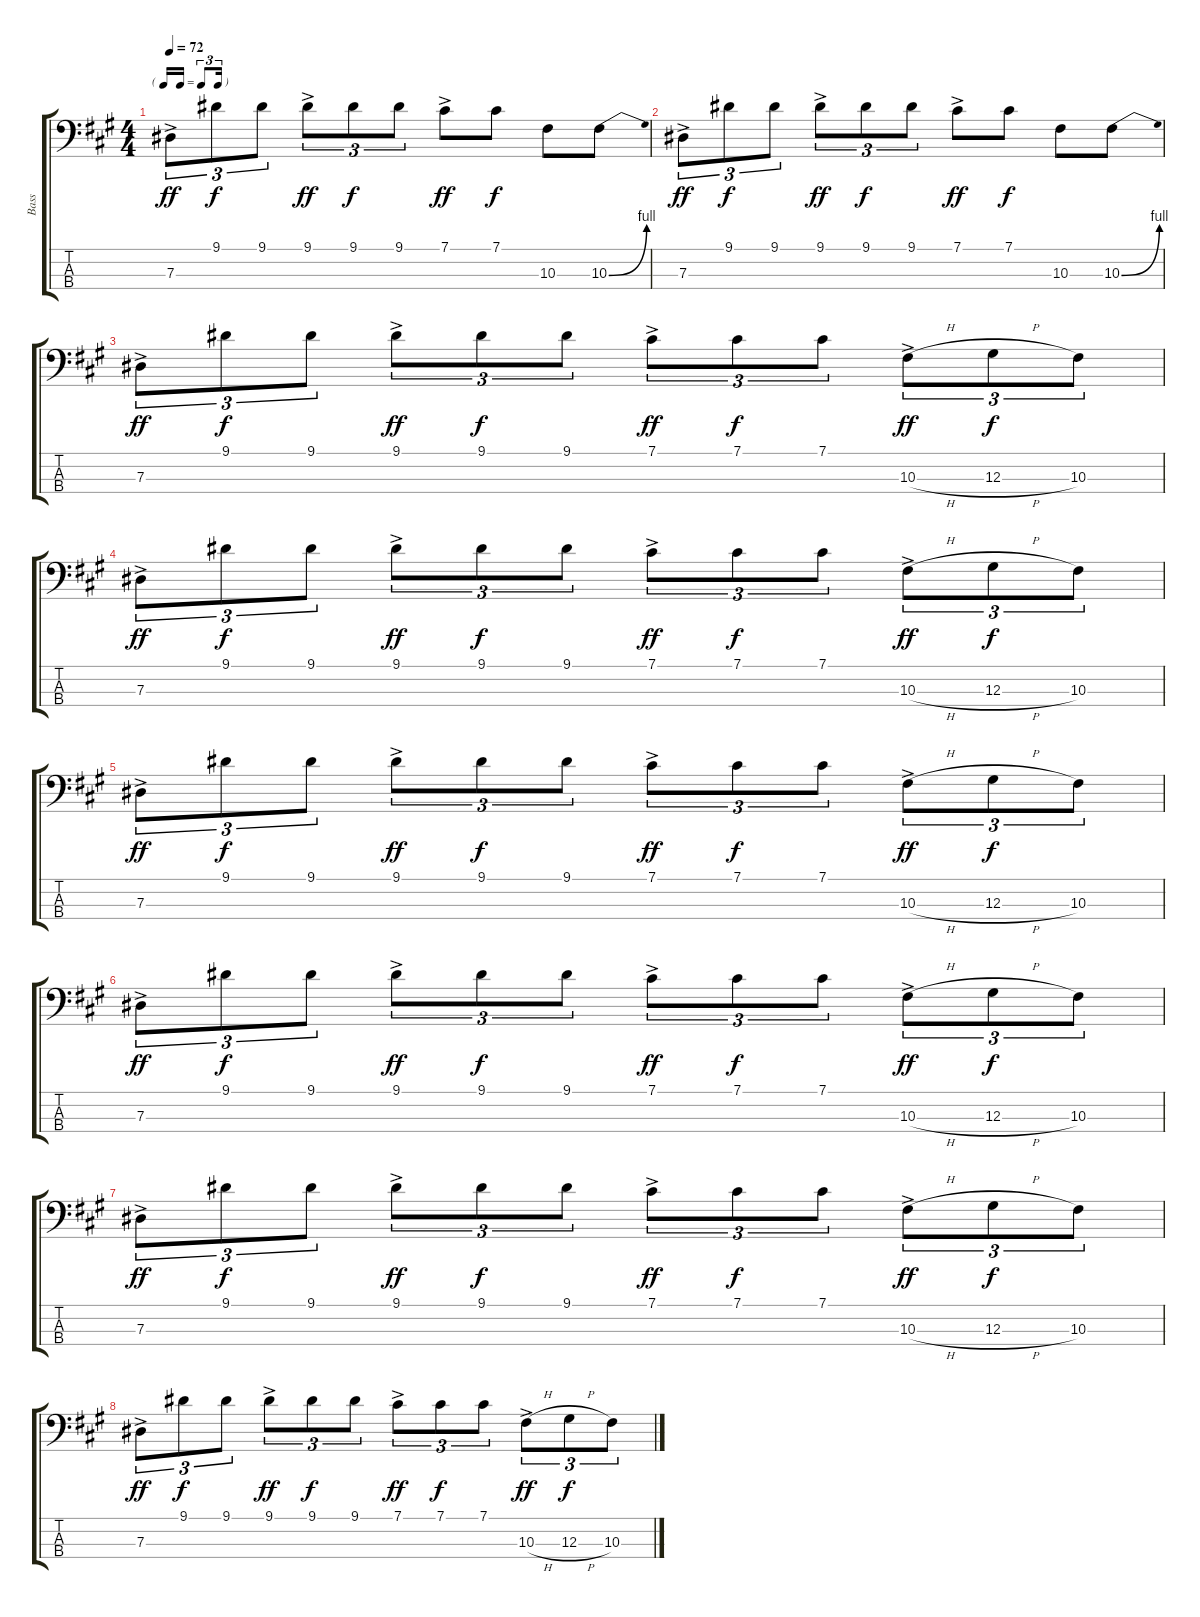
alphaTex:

\track ("Bass" "Bass") {instrument electricbassfinger}
\staff {score tabs}
\tuning (Gb2 Db2 Ab1 Eb1) {hide}
\ts (4 4)
\tf triplet16th
\tempo 72
\clef f4
\ks a
7.3{ac}.8{tu (3 2) dy ff} 9.1.8{tu (3 2) dy f} 9.1.8{tu (3 2)} 9.1{ac}.8{tu (3 2) dy ff} 9.1.8{tu (3 2) dy f} 9.1.8{tu (3 2)} 7.1{ac}.8{dy ff} 7.1.8{dy f} 10.3.8 10.3{be (bend 0 0 60 4)}.8 |
7.3{ac}.8{tu (3 2) dy ff} 9.1.8{tu (3 2) dy f} 9.1.8{tu (3 2)} 9.1{ac}.8{tu (3 2) dy ff} 9.1.8{tu (3 2) dy f} 9.1.8{tu (3 2)} 7.1{ac}.8{dy ff} 7.1.8{dy f} 10.3.8 10.3{be (bend 0 0 60 4)}.8 |
7.3{ac}.8{tu (3 2) dy ff} 9.1.8{tu (3 2) dy f} 9.1.8{tu (3 2)} 9.1{ac}.8{tu (3 2) dy ff} 9.1.8{tu (3 2) dy f} 9.1.8{tu (3 2)} 7.1{ac}.8{tu (3 2) dy ff} 7.1.8{tu (3 2) dy f} 7.1.8{tu (3 2)} 10.3{h ac}.8{tu (3 2) dy ff} 12.3{h}.8{tu (3 2) dy f} 10.3.8{tu (3 2)} |
7.3{ac}.8{tu (3 2) dy ff} 9.1.8{tu (3 2) dy f} 9.1.8{tu (3 2)} 9.1{ac}.8{tu (3 2) dy ff} 9.1.8{tu (3 2) dy f} 9.1.8{tu (3 2)} 7.1{ac}.8{tu (3 2) dy ff} 7.1.8{tu (3 2) dy f} 7.1.8{tu (3 2)} 10.3{h ac}.8{tu (3 2) dy ff} 12.3{h}.8{tu (3 2) dy f} 10.3.8{tu (3 2)} |
7.3{ac}.8{tu (3 2) dy ff} 9.1.8{tu (3 2) dy f} 9.1.8{tu (3 2)} 9.1{ac}.8{tu (3 2) dy ff} 9.1.8{tu (3 2) dy f} 9.1.8{tu (3 2)} 7.1{ac}.8{tu (3 2) dy ff} 7.1.8{tu (3 2) dy f} 7.1.8{tu (3 2)} 10.3{h ac}.8{tu (3 2) dy ff} 12.3{h}.8{tu (3 2) dy f} 10.3.8{tu (3 2)} |
7.3{ac}.8{tu (3 2) dy ff} 9.1.8{tu (3 2) dy f} 9.1.8{tu (3 2)} 9.1{ac}.8{tu (3 2) dy ff} 9.1.8{tu (3 2) dy f} 9.1.8{tu (3 2)} 7.1{ac}.8{tu (3 2) dy ff} 7.1.8{tu (3 2) dy f} 7.1.8{tu (3 2)} 10.3{h ac}.8{tu (3 2) dy ff} 12.3{h}.8{tu (3 2) dy f} 10.3.8{tu (3 2)} |
7.3{ac}.8{tu (3 2) dy ff} 9.1.8{tu (3 2) dy f} 9.1.8{tu (3 2)} 9.1{ac}.8{tu (3 2) dy ff} 9.1.8{tu (3 2) dy f} 9.1.8{tu (3 2)} 7.1{ac}.8{tu (3 2) dy ff} 7.1.8{tu (3 2) dy f} 7.1.8{tu (3 2)} 10.3{h ac}.8{tu (3 2) dy ff} 12.3{h}.8{tu (3 2) dy f} 10.3.8{tu (3 2)} |
7.3{ac}.8{tu (3 2) dy ff} 9.1.8{tu (3 2) dy f} 9.1.8{tu (3 2)} 9.1{ac}.8{tu (3 2) dy ff} 9.1.8{tu (3 2) dy f} 9.1.8{tu (3 2)} 7.1{ac}.8{tu (3 2) dy ff} 7.1.8{tu (3 2) dy f} 7.1.8{tu (3 2)} 10.3{h ac}.8{tu (3 2) dy ff} 12.3{h}.8{tu (3 2) dy f} 10.3.8{tu (3 2)}
